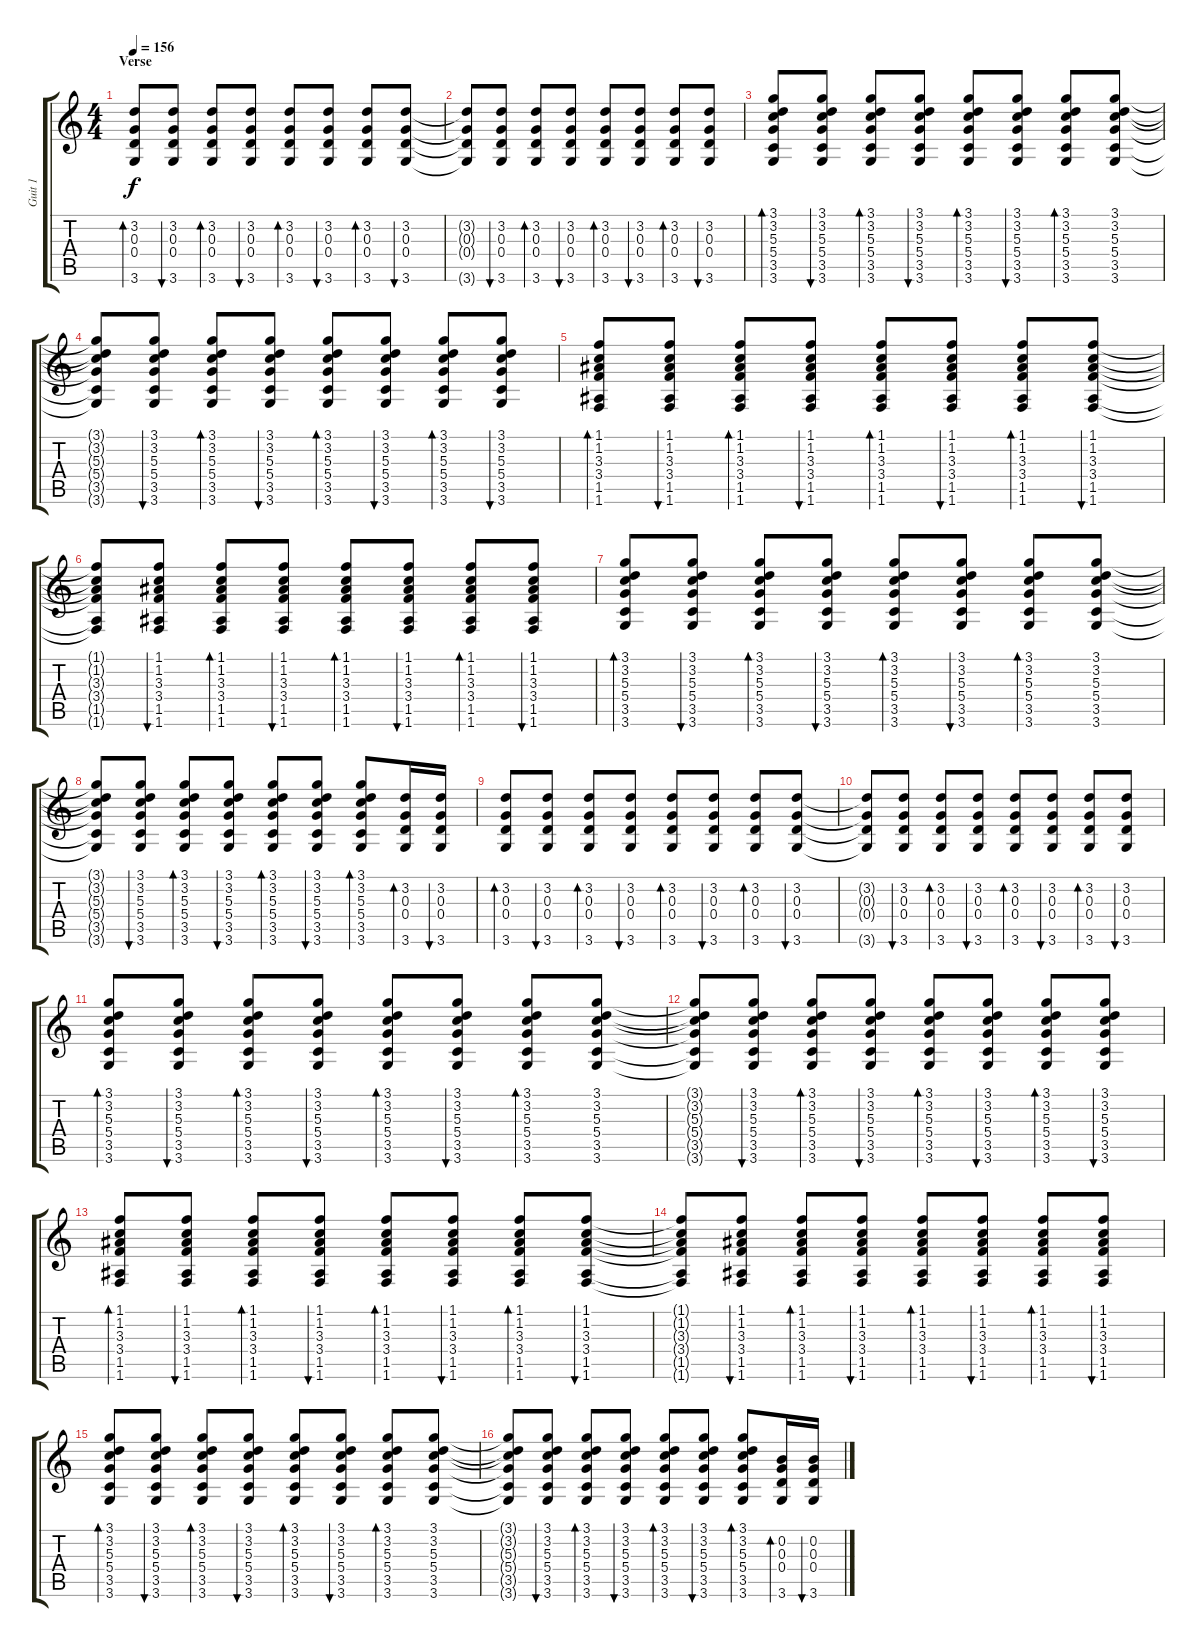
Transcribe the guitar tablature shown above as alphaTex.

\track ("Guit 1" "Guit 1") {instrument acousticguitarsteel}
\staff {score tabs}
\tuning (E4 B3 G3 D3 A2 E2) {hide}
\ts (4 4)
\section ("" "Verse")
\tempo 156
\clef g2
\ks c
(3.2 0.3 0.4 3.6).8{bd 30 dy f} (3.2 0.3 0.4 3.6).8{bu 30} (3.2 0.3 0.4 3.6).8{bd 30} (3.2 0.3 0.4 3.6).8{bu 30} (3.2 0.3 0.4 3.6).8{bd 30} (3.2 0.3 0.4 3.6).8{bu 30} (3.2 0.3 0.4 3.6).8{bd 30} (3.2 0.3 0.4 3.6).8{bu 30} |
(3.2{t} 0.3{t} 0.4{t} 3.6{t}).8 (3.2 0.3 0.4 3.6).8{bu 30} (3.2 0.3 0.4 3.6).8{bd 30} (3.2 0.3 0.4 3.6).8{bu 30} (3.2 0.3 0.4 3.6).8{bd 30} (3.2 0.3 0.4 3.6).8{bu 30} (3.2 0.3 0.4 3.6).8{bd 30} (3.2 0.3 0.4 3.6).8{bu 30} |
(3.1 3.2 5.3 5.4 3.5 3.6).8{bd 30} (3.1 3.2 5.3 5.4 3.5 3.6).8{bu 30} (3.1 3.2 5.3 5.4 3.5 3.6).8{bd 30} (3.1 3.2 5.3 5.4 3.5 3.6).8{bu 30} (3.1 3.2 5.3 5.4 3.5 3.6).8{bd 30} (3.1 3.2 5.3 5.4 3.5 3.6).8{bu 30} (3.1 3.2 5.3 5.4 3.5 3.6).8{bd 30} (3.1 3.2 5.3 5.4 3.5 3.6).8 |
(3.1{t} 3.2{t} 5.3{t} 5.4{t} 3.5{t} 3.6{t}).8 (3.1 3.2 5.3 5.4 3.5 3.6).8{bu 30} (3.1 3.2 5.3 5.4 3.5 3.6).8{bd 30} (3.1 3.2 5.3 5.4 3.5 3.6).8{bu 30} (3.1 3.2 5.3 5.4 3.5 3.6).8{bd 30} (3.1 3.2 5.3 5.4 3.5 3.6).8{bu 30} (3.1 3.2 5.3 5.4 3.5 3.6).8{bd 30} (3.1 3.2 5.3 5.4 3.5 3.6).8{bu 30} |
(1.1 1.2 3.3 3.4 1.5 1.6).8{bd 30} (1.1 1.2 3.3 3.4 1.5 1.6).8{bu 30} (1.1 1.2 3.3 3.4 1.5 1.6).8{bd 30} (1.1 1.2 3.3 3.4 1.5 1.6).8{bu 30} (1.1 1.2 3.3 3.4 1.5 1.6).8{bd 30} (1.1 1.2 3.3 3.4 1.5 1.6).8{bu 30} (1.1 1.2 3.3 3.4 1.5 1.6).8{bd 30} (1.1 1.2 3.3 3.4 1.5 1.6).8{bu 30} |
(1.1{t} 1.2{t} 3.3{t} 3.4{t} 1.5{t} 1.6{t}).8 (1.1 1.2 3.3 3.4 1.5 1.6).8{bu 30} (1.1 1.2 3.3 3.4 1.5 1.6).8{bd 30} (1.1 1.2 3.3 3.4 1.5 1.6).8{bu 30} (1.1 1.2 3.3 3.4 1.5 1.6).8{bd 30} (1.1 1.2 3.3 3.4 1.5 1.6).8{bu 30} (1.1 1.2 3.3 3.4 1.5 1.6).8{bd 30} (1.1 1.2 3.3 3.4 1.5 1.6).8{bu 30} |
(3.1 3.2 5.3 5.4 3.5 3.6).8{bd 30} (3.1 3.2 5.3 5.4 3.5 3.6).8{bu 30} (3.1 3.2 5.3 5.4 3.5 3.6).8{bd 30} (3.1 3.2 5.3 5.4 3.5 3.6).8{bu 30} (3.1 3.2 5.3 5.4 3.5 3.6).8{bd 30} (3.1 3.2 5.3 5.4 3.5 3.6).8{bu 30} (3.1 3.2 5.3 5.4 3.5 3.6).8{bd 30} (3.1 3.2 5.3 5.4 3.5 3.6).8 |
(3.1{t} 3.2{t} 5.3{t} 5.4{t} 3.5{t} 3.6{t}).8 (3.1 3.2 5.3 5.4 3.5 3.6).8{bu 30} (3.1 3.2 5.3 5.4 3.5 3.6).8{bd 30} (3.1 3.2 5.3 5.4 3.5 3.6).8{bu 30} (3.1 3.2 5.3 5.4 3.5 3.6).8{bd 30} (3.1 3.2 5.3 5.4 3.5 3.6).8{bu 30} (3.1 3.2 5.3 5.4 3.5 3.6).8{bd 30} (3.2 0.3 0.4 3.6).16{bd 30} (3.2 0.3 0.4 3.6).16{bu 30} |
(3.2 0.3 0.4 3.6).8{bd 30} (3.2 0.3 0.4 3.6).8{bu 30} (3.2 0.3 0.4 3.6).8{bd 30} (3.2 0.3 0.4 3.6).8{bu 30} (3.2 0.3 0.4 3.6).8{bd 30} (3.2 0.3 0.4 3.6).8{bu 30} (3.2 0.3 0.4 3.6).8{bd 30} (3.2 0.3 0.4 3.6).8{bu 30} |
(3.2{t} 0.3{t} 0.4{t} 3.6{t}).8 (3.2 0.3 0.4 3.6).8{bu 30} (3.2 0.3 0.4 3.6).8{bd 30} (3.2 0.3 0.4 3.6).8{bu 30} (3.2 0.3 0.4 3.6).8{bd 30} (3.2 0.3 0.4 3.6).8{bu 30} (3.2 0.3 0.4 3.6).8{bd 30} (3.2 0.3 0.4 3.6).8{bu 30} |
(3.1 3.2 5.3 5.4 3.5 3.6).8{bd 30} (3.1 3.2 5.3 5.4 3.5 3.6).8{bu 30} (3.1 3.2 5.3 5.4 3.5 3.6).8{bd 30} (3.1 3.2 5.3 5.4 3.5 3.6).8{bu 30} (3.1 3.2 5.3 5.4 3.5 3.6).8{bd 30} (3.1 3.2 5.3 5.4 3.5 3.6).8{bu 30} (3.1 3.2 5.3 5.4 3.5 3.6).8{bd 30} (3.1 3.2 5.3 5.4 3.5 3.6).8 |
(3.1{t} 3.2{t} 5.3{t} 5.4{t} 3.5{t} 3.6{t}).8 (3.1 3.2 5.3 5.4 3.5 3.6).8{bu 30} (3.1 3.2 5.3 5.4 3.5 3.6).8{bd 30} (3.1 3.2 5.3 5.4 3.5 3.6).8{bu 30} (3.1 3.2 5.3 5.4 3.5 3.6).8{bd 30} (3.1 3.2 5.3 5.4 3.5 3.6).8{bu 30} (3.1 3.2 5.3 5.4 3.5 3.6).8{bd 30} (3.1 3.2 5.3 5.4 3.5 3.6).8{bu 30} |
(1.1 1.2 3.3 3.4 1.5 1.6).8{bd 30} (1.1 1.2 3.3 3.4 1.5 1.6).8{bu 30} (1.1 1.2 3.3 3.4 1.5 1.6).8{bd 30} (1.1 1.2 3.3 3.4 1.5 1.6).8{bu 30} (1.1 1.2 3.3 3.4 1.5 1.6).8{bd 30} (1.1 1.2 3.3 3.4 1.5 1.6).8{bu 30} (1.1 1.2 3.3 3.4 1.5 1.6).8{bd 30} (1.1 1.2 3.3 3.4 1.5 1.6).8{bu 30} |
(1.1{t} 1.2{t} 3.3{t} 3.4{t} 1.5{t} 1.6{t}).8 (1.1 1.2 3.3 3.4 1.5 1.6).8{bu 30} (1.1 1.2 3.3 3.4 1.5 1.6).8{bd 30} (1.1 1.2 3.3 3.4 1.5 1.6).8{bu 30} (1.1 1.2 3.3 3.4 1.5 1.6).8{bd 30} (1.1 1.2 3.3 3.4 1.5 1.6).8{bu 30} (1.1 1.2 3.3 3.4 1.5 1.6).8{bd 30} (1.1 1.2 3.3 3.4 1.5 1.6).8{bu 30} |
(3.1 3.2 5.3 5.4 3.5 3.6).8{bd 30} (3.1 3.2 5.3 5.4 3.5 3.6).8{bu 30} (3.1 3.2 5.3 5.4 3.5 3.6).8{bd 30} (3.1 3.2 5.3 5.4 3.5 3.6).8{bu 30} (3.1 3.2 5.3 5.4 3.5 3.6).8{bd 30} (3.1 3.2 5.3 5.4 3.5 3.6).8{bu 30} (3.1 3.2 5.3 5.4 3.5 3.6).8{bd 30} (3.1 3.2 5.3 5.4 3.5 3.6).8 |
(3.1{t} 3.2{t} 5.3{t} 5.4{t} 3.5{t} 3.6{t}).8 (3.1 3.2 5.3 5.4 3.5 3.6).8{bu 30} (3.1 3.2 5.3 5.4 3.5 3.6).8{bd 30} (3.1 3.2 5.3 5.4 3.5 3.6).8{bu 30} (3.1 3.2 5.3 5.4 3.5 3.6).8{bd 30} (3.1 3.2 5.3 5.4 3.5 3.6).8{bu 30} (3.1 3.2 5.3 5.4 3.5 3.6).8{bd 30} (0.2 0.3 0.4 3.6).16{bd 30} (0.2 0.3 0.4 3.6).16{bu 30}
